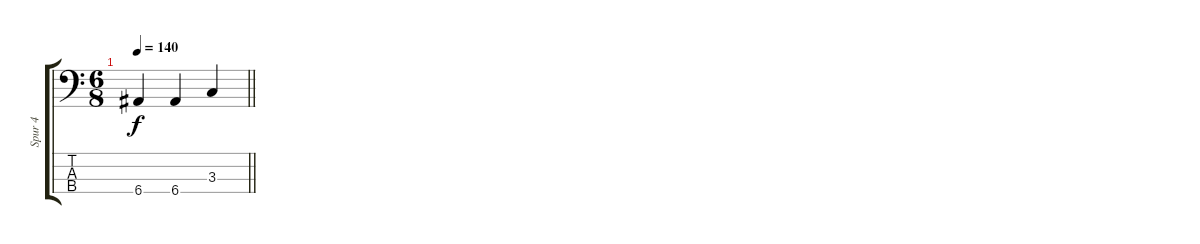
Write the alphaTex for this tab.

\track ("Spur 4" "Spur 4") {instrument electricbassfinger}
\staff {score tabs}
\tuning (G2 D2 A1 E1) {hide}
\ts (6 8)
\tempo 140
\clef f4
\barLineRight lightlight
\ks c
6.4.4{dy f} 6.4.4 3.3.4
